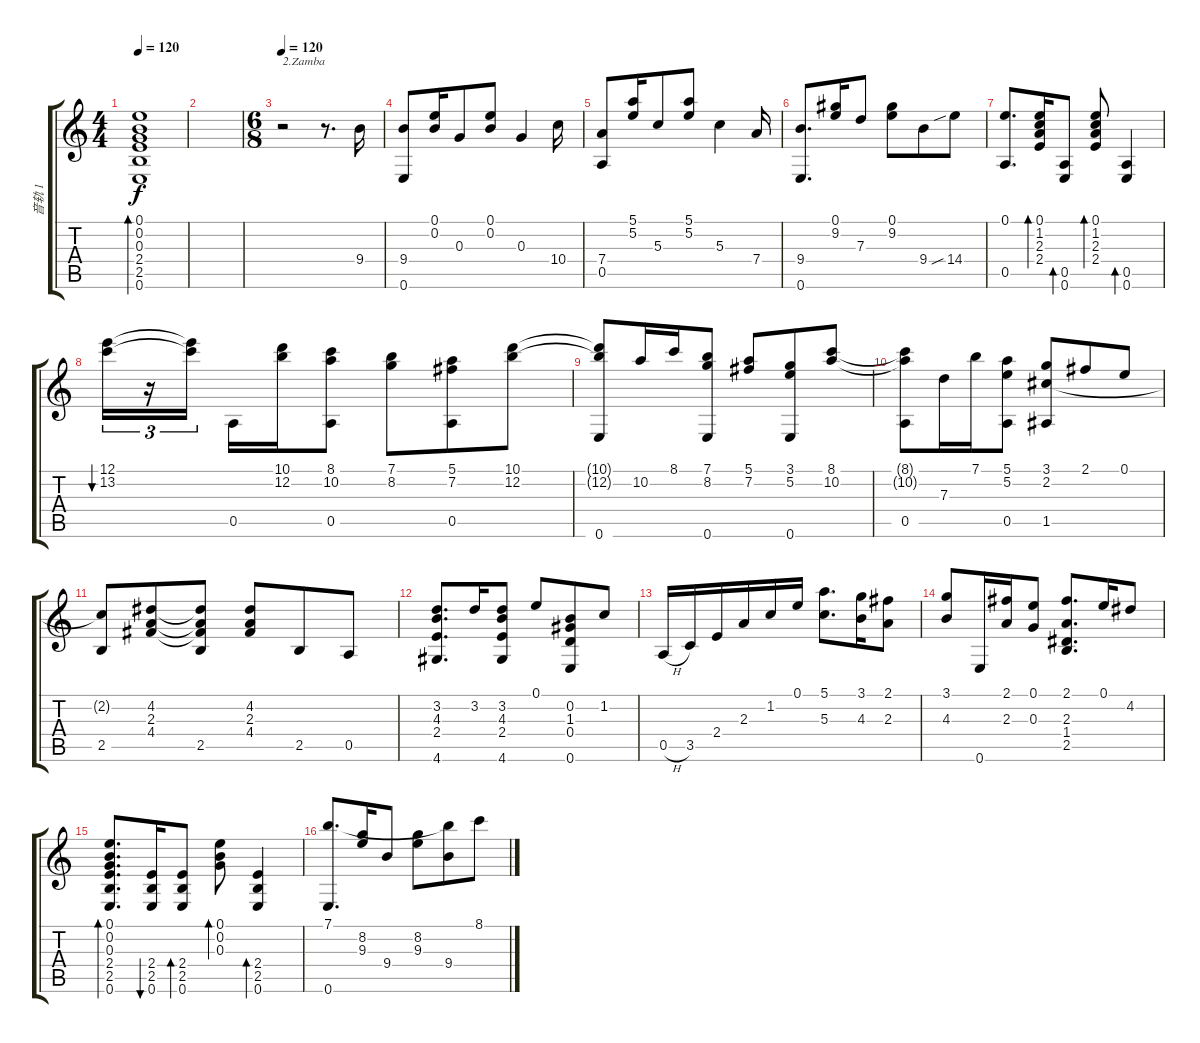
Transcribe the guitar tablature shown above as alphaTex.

\track ("音轨 1" "音轨 1") {instrument acousticguitarnylon}
\staff {score tabs}
\tuning (E4 B3 G3 D3 A2 E2) {hide}
\ts (4 4)
\tempo 120
\clef g2
\ks c
(0.1 0.2 0.3 2.4 2.5 0.6).1{bd 480 dy f} |
|
\ts (6 8)
\tempo 120
r.2{txt "2.Zamba"} r.8{d} 9.4.16 |
(9.4 0.6).8 (0.1 0.2).16 0.3.8 (0.1 0.2).8 0.3.4 10.4.16 |
(7.4 0.5).8 (5.1 5.2).16 5.3.8 (5.1 5.2).8 5.3.4 7.4.16 |
(9.4 0.6).8{d} (0.1 9.2).16 7.3.8 (0.1 9.2).8 9.4.8 14.4{sib}.8 |
(0.1 0.5).8{d} (0.1 1.2 2.3 2.4).16{bd 240} (0.5 0.6).8{bd 240} (0.1 1.2 2.3 2.4).8{bd 240} (0.5 0.6).4{bd 240} |
(12.1 13.2).16{tu (3 2) bu 240} r.16{tu (3 2)} (12.1{t} 13.2{t}).16{tu (3 2) beam splitsecondary} 0.5.16 (10.1 12.2).16 (8.1 10.2 0.5).8 (7.1 8.2).8 (5.1 7.2 0.5).8 (10.1 12.2).8 |
(10.1{t} 12.2{t} 0.6).8 10.2.16 8.1.16 (7.1 8.2 0.6).8 (5.1 7.2).8 (3.1 5.2 0.6).8 (8.1 10.2).8 |
(8.1{t} 10.2{t} 0.5).8 7.3.16 7.1.16 (5.1 5.2 0.5).8 (3.1 2.2 1.5).8 2.1.8 0.1.8 |
(2.2{t} 2.5).8 (4.2 2.3 4.4).8 (4.2{t} 2.3{t} 4.4{t} 2.5).8 (4.2 2.3 4.4).8 2.5.8 0.5.8 |
(3.2 4.3 2.4 4.6).8{d} 3.2.16 (3.2 4.3 2.4 4.6).8 0.1.8 (0.2 1.3 0.4 0.6).8 1.2.8 |
0.5{h}.16 3.5.16 2.4.16 2.3.16 1.2.16 0.1.16 (5.1 5.3).8{d} (3.1 4.3).16 (2.1 2.3).8 |
(3.1 4.3).8 0.6.16 (2.1 2.3).16 (0.1 0.3).8 (2.1 2.3 1.4 2.5).8{d} 0.1.16 4.2.8 |
(0.1 0.2 0.3 2.4 2.5 0.6).8{d bd 240} (2.4 2.5 0.6).16{bu 240} (2.4 2.5 0.6).8{bd 240} (0.1 0.2 0.3).8{bd 240} (2.4 2.5 0.6).4{bd 240} |
(7.1 0.6).8{d} (8.2 9.3).16 9.4.8 (8.2 9.3).8 (7.1{t} 9.4).8 8.1.8
